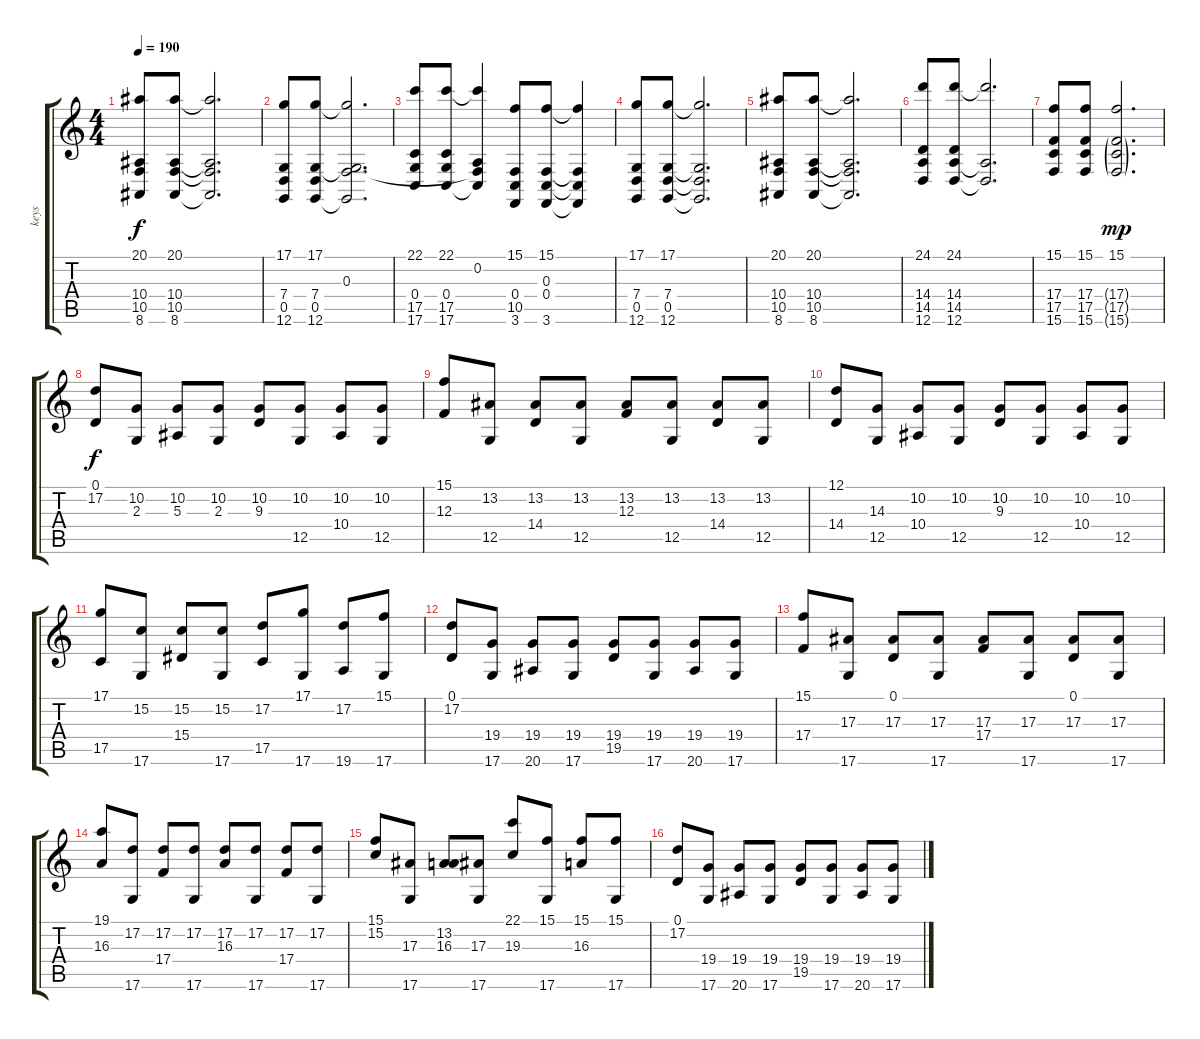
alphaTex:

\track ("keys" "keys") {instrument stringensemble1}
\staff {score tabs}
\tuning (D4 A3 F3 C3 G2 D2) {hide}
\ts (4 4)
\tempo 190
\clef g2
\ks c
(20.1 10.4 10.5 8.6).8{dy f} (20.1 10.4 10.5 8.6).8 (20.1{t} 10.4{t} 10.5{t} 8.6{t}).2{d} |
(17.1 7.4 0.5 12.6).8 (17.1 7.4 0.5 12.6).8 (17.1{t} 0.3 7.4{t} 0.5{t}).2{d} |
(22.1 0.4 17.5 17.6).8 (22.1 0.4 17.5 17.6).8 (22.1{t} 0.2 0.3{t} 0.4{t}).4 (15.1 0.4 10.5 3.6).8 (15.1 0.3 0.4 3.6).8 (15.1{t} 0.3{t} 0.4{t} 3.6{t}).4 |
(17.1 7.4 0.5 12.6).8{instrument orchestrahit} (17.1 7.4 0.5 12.6).8 (17.1{t} 7.4{t} 0.5{t} 12.6{t}).2{d} |
(20.1 10.4 10.5 8.6).8 (20.1 10.4 10.5 8.6).8 (20.1{t} 10.4{t} 10.5{t} 8.6{t}).2{d} |
(24.1 14.4 14.5 12.6).8 (24.1 14.4 14.5 12.6).8 (24.1{t} 14.5{t} 12.6{t}).2{d} |
(15.1 17.4 17.5 15.6).8 (15.1 17.4 17.5 15.6).8 (15.1 17.4{g} 17.5{g} 15.6{g}).2{d dy mp} |
(0.1 17.2).8{dy f instrument brightacousticpiano} (10.2 2.3).8 (10.2 5.3).8 (10.2 2.3).8 (10.2 9.3).8 (10.2 12.5).8 (10.2 10.4).8 (10.2 12.5).8 |
(15.1 12.3).8 (13.2 12.5).8 (13.2 14.4).8 (13.2 12.5).8 (13.2 12.3).8 (13.2 12.5).8 (13.2 14.4).8 (13.2 12.5).8 |
(12.1 14.4).8 (14.3 12.5).8 (10.2 10.4).8 (10.2 12.5).8 (10.2 9.3).8 (10.2 12.5).8 (10.2 10.4).8 (10.2 12.5).8 |
(17.1 17.5).8 (15.2 17.6).8 (15.2 15.4).8 (15.2 17.6).8 (17.2 17.5).8 (17.1 17.6).8 (17.2 19.6).8 (15.1 17.6).8 |
(0.1 17.2).8{instrument brightacousticpiano} (19.4 17.6).8 (19.4 20.6).8 (19.4 17.6).8 (19.4 19.5).8 (19.4 17.6).8 (19.4 20.6).8 (19.4 17.6).8 |
(15.1 17.4).8 (17.3 17.6).8 (0.1 17.3).8 (17.3 17.6).8 (17.3 17.4).8 (17.3 17.6).8 (0.1 17.3).8 (17.3 17.6).8 |
(19.1 16.3).8 (17.2 17.6).8 (17.2 17.4).8 (17.2 17.6).8 (17.2 16.3).8 (17.2 17.6).8 (17.2 17.4).8 (17.2 17.6).8 |
(15.1 15.2).8 (17.3 17.6).8 (13.2 16.3).8 (17.3 17.6).8 (22.1 19.3).8 (15.1 17.6).8 (15.1 16.3).8 (15.1 17.6).8 |
(0.1 17.2).8{instrument brightacousticpiano} (19.4 17.6).8 (19.4 20.6).8 (19.4 17.6).8 (19.4 19.5).8 (19.4 17.6).8 (19.4 20.6).8 (19.4 17.6).8
